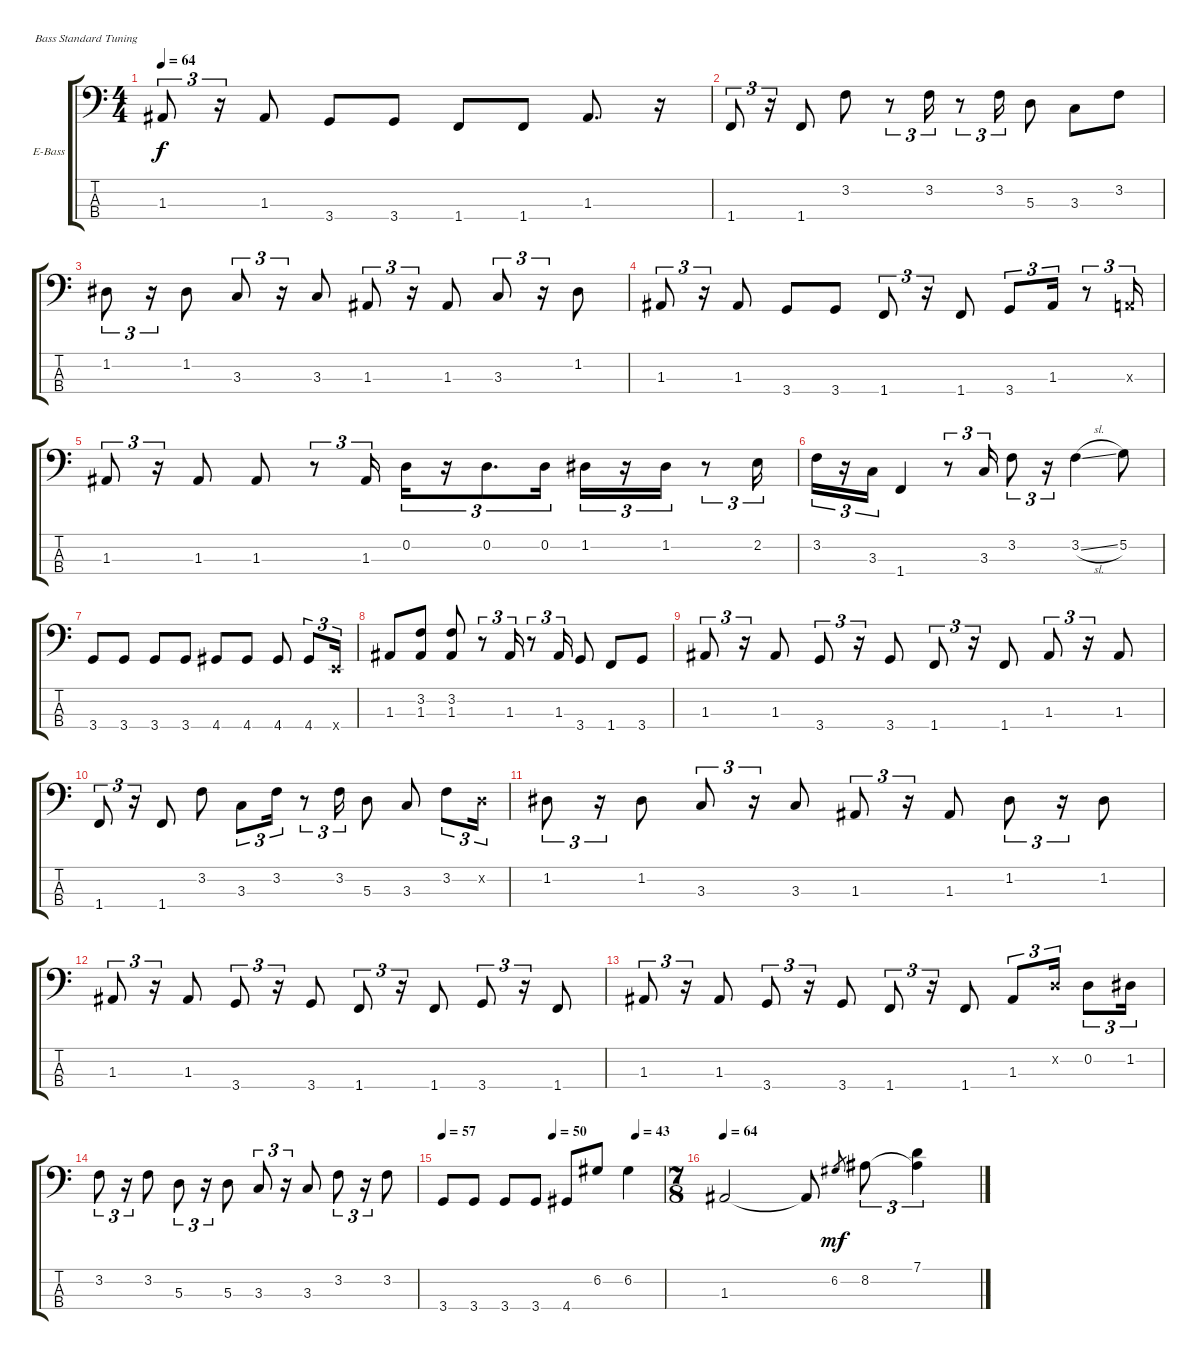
\bracketExtendMode groupsimilarinstruments
\firstSystemTrackNameOrientation horizontal
\otherSystemsTrackNameOrientation horizontal
\track ("Bass" "E-Bass") {instrument electricbassfinger}
\staff {score tabs}
\tuning (G2 D2 A1 E1)
\ts (4 4)
\tempo 64
\clef f4
\ks c
1.3.8{tu (3 2) dy f} r.16{tu (3 2)} 1.3.8 3.4.8 3.4.8 1.4.8 1.4.8 1.3.8{d} r.16 |
1.4.8{tu (3 2)} r.16{tu (3 2)} 1.4.8 3.2.8 r.8{tu (3 2)} 3.2.16{tu (3 2)} r.8{tu (3 2)} 3.2.16{tu (3 2)} 5.3.8 3.3.8 3.2.8 |
1.2.8{tu (3 2)} r.16{tu (3 2)} 1.2.8 3.3.8{tu (3 2)} r.16{tu (3 2)} 3.3.8 1.3.8{tu (3 2)} r.16{tu (3 2)} 1.3.8 3.3.8{tu (3 2)} r.16{tu (3 2)} 1.2.8 |
1.3.8{tu (3 2)} r.16{tu (3 2)} 1.3.8 3.4.8 3.4.8 1.4.8{tu (3 2)} r.16{tu (3 2)} 1.4.8 3.4.8{tu (3 2)} 1.3.16{tu (3 2)} r.8{tu (3 2)} 0.3{x}.16{tu (3 2)} |
1.3.8{tu (3 2)} r.16{tu (3 2)} 1.3.8 1.3.8 r.8{tu (3 2)} 1.3.16{tu (3 2)} 0.2.16{tu (3 2)} r.16{tu (3 2)} 0.2.8{d tu (3 2)} 0.2.16{tu (3 2)} 1.2.16{tu (3 2)} r.16{tu (3 2)} 1.2.16{tu (3 2)} r.8{tu (3 2)} 2.2.16{tu (3 2)} |
3.2.16{tu (3 2)} r.16{tu (3 2)} 3.3.16{tu (3 2)} 1.4.4 r.8{tu (3 2)} 3.3.16{tu (3 2)} 3.2.8{tu (3 2)} r.16{tu (3 2)} 3.2{sl}.4 5.2.8 |
3.4.8 3.4.8 3.4.8 3.4.8 4.4.8 4.4.8 4.4.8 4.4.8{tu (3 2)} 0.4{x}.16{tu (3 2)} |
1.3.8 (3.2 1.3).8 (3.2 1.3).8 r.8{tu (3 2)} 1.3.16{tu (3 2)} r.8{tu (3 2)} 1.3.16{tu (3 2)} 3.4.8 1.4.8 3.4.8 |
1.3.8{tu (3 2)} r.16{tu (3 2)} 1.3.8 3.4.8{tu (3 2)} r.16{tu (3 2)} 3.4.8 1.4.8{tu (3 2)} r.16{tu (3 2)} 1.4.8 1.3.8{tu (3 2)} r.16{tu (3 2)} 1.3.8 |
1.4.8{tu (3 2)} r.16{tu (3 2)} 1.4.8 3.2.8 3.3.8{tu (3 2)} 3.2.16{tu (3 2)} r.8{tu (3 2)} 3.2.16{tu (3 2)} 5.3.8 3.3.8 3.2.8{tu (3 2)} 0.2{x}.16{tu (3 2)} |
1.2.8{tu (3 2)} r.16{tu (3 2)} 1.2.8 3.3.8{tu (3 2)} r.16{tu (3 2)} 3.3.8 1.3.8{tu (3 2)} r.16{tu (3 2)} 1.3.8 1.2.8{tu (3 2)} r.16{tu (3 2)} 1.2.8 |
1.3.8{tu (3 2)} r.16{tu (3 2)} 1.3.8 3.4.8{tu (3 2)} r.16{tu (3 2)} 3.4.8 1.4.8{tu (3 2)} r.16{tu (3 2)} 1.4.8 3.4.8{tu (3 2)} r.16{tu (3 2)} 1.4.8 |
1.3.8{tu (3 2)} r.16{tu (3 2)} 1.3.8 3.4.8{tu (3 2)} r.16{tu (3 2)} 3.4.8 1.4.8{tu (3 2)} r.16{tu (3 2)} 1.4.8 1.3.8{tu (3 2)} 0.2{x}.16{tu (3 2)} 0.2.8{tu (3 2)} 1.2.16{tu (3 2)} |
3.2.8{tu (3 2)} r.16{tu (3 2)} 3.2.8 5.3.8{tu (3 2)} r.16{tu (3 2)} 5.3.8 3.3.8{tu (3 2)} r.16{tu (3 2)} 3.3.8 3.2.8{tu (3 2)} r.16{tu (3 2)} 3.2.8 |
\tempo 57
\tempo (50 0.5)
\tempo (43 0.875)
3.4.8 3.4.8 3.4.8 3.4.8 4.4.8 6.2.8 6.2.4 |
\ts (7 8)
\tempo 64
1.3.2 1.3{t}.8 6.2.8{gr dy mf} 8.2.8{tu (3 2)} (7.1 8.2{t}).4{tu (3 2)}
